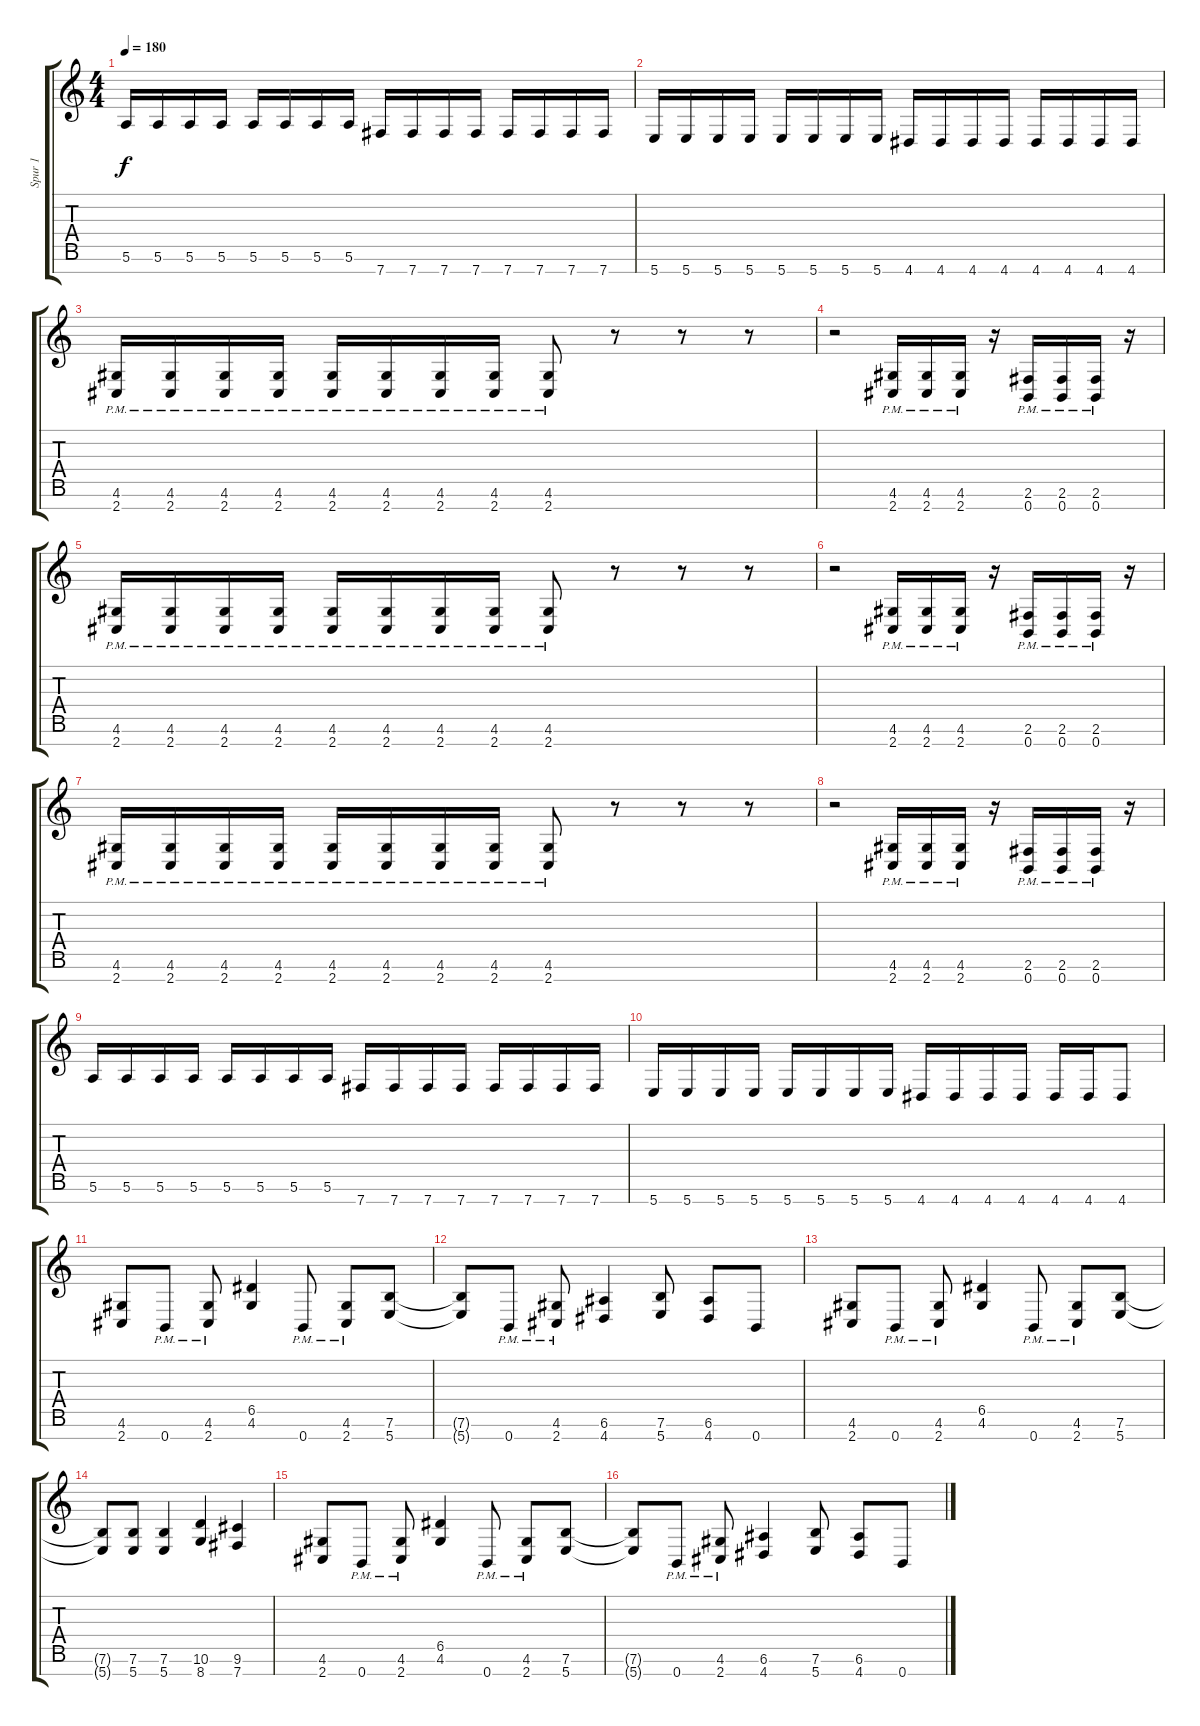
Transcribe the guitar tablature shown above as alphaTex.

\track ("Spur 1" "Spur 1") {instrument acousticguitarsteel}
\staff {score tabs}
\tuning (E4 B3 G3 D3 A2 E2 B1) {hide}
\ts (4 4)
\tempo 180
\clef g2
\ks c
5.6.16{dy f} 5.6.16 5.6.16 5.6.16 5.6.16 5.6.16 5.6.16 5.6.16 7.7.16 7.7.16 7.7.16 7.7.16 7.7.16 7.7.16 7.7.16 7.7.16 |
5.7.16 5.7.16 5.7.16 5.7.16 5.7.16 5.7.16 5.7.16 5.7.16 4.7.16 4.7.16 4.7.16 4.7.16 4.7.16 4.7.16 4.7.16 4.7.16 |
(4.6{pm} 2.7).16 (4.6{pm} 2.7).16 (4.6{pm} 2.7).16 (4.6{pm} 2.7).16 (4.6{pm} 2.7).16 (4.6{pm} 2.7).16 (4.6{pm} 2.7).16 (4.6{pm} 2.7).16 (4.6{pm} 2.7).8 r.8 r.8 r.8 |
r.2 (4.6{pm} 2.7{pm}).16 (4.6{pm} 2.7{pm}).16 (4.6{pm} 2.7{pm}).16 r.16 (2.6{pm} 0.7{pm}).16 (2.6{pm} 0.7{pm}).16 (2.6{pm} 0.7{pm}).16 r.16 |
(4.6{pm} 2.7).16 (4.6{pm} 2.7).16 (4.6{pm} 2.7).16 (4.6{pm} 2.7).16 (4.6{pm} 2.7).16 (4.6{pm} 2.7).16 (4.6{pm} 2.7).16 (4.6{pm} 2.7).16 (4.6{pm} 2.7).8 r.8 r.8 r.8 |
r.2 (4.6{pm} 2.7{pm}).16 (4.6{pm} 2.7{pm}).16 (4.6{pm} 2.7{pm}).16 r.16 (2.6{pm} 0.7{pm}).16 (2.6{pm} 0.7{pm}).16 (2.6{pm} 0.7{pm}).16 r.16 |
(4.6{pm} 2.7).16 (4.6{pm} 2.7).16 (4.6{pm} 2.7).16 (4.6{pm} 2.7).16 (4.6{pm} 2.7).16 (4.6{pm} 2.7).16 (4.6{pm} 2.7).16 (4.6{pm} 2.7).16 (4.6{pm} 2.7).8 r.8 r.8 r.8 |
r.2 (4.6{pm} 2.7{pm}).16 (4.6{pm} 2.7{pm}).16 (4.6{pm} 2.7{pm}).16 r.16 (2.6{pm} 0.7{pm}).16 (2.6{pm} 0.7{pm}).16 (2.6{pm} 0.7{pm}).16 r.16 |
5.6.16 5.6.16 5.6.16 5.6.16 5.6.16 5.6.16 5.6.16 5.6.16 7.7.16 7.7.16 7.7.16 7.7.16 7.7.16 7.7.16 7.7.16 7.7.16 |
5.7.16 5.7.16 5.7.16 5.7.16 5.7.16 5.7.16 5.7.16 5.7.16 4.7.16 4.7.16 4.7.16 4.7.16 4.7.16 4.7.16 4.7.8 |
(4.6 2.7).8 0.7{pm}.8 (4.6{pm} 2.7{pm}).8 (6.5 4.6).4 0.7{pm}.8 (4.6{pm} 2.7{pm}).8 (7.6 5.7).8 |
(7.6{t} 5.7{t}).8 0.7{pm}.8 (4.6{pm} 2.7{pm}).8 (6.6 4.7).4 (7.6 5.7).8 (6.6 4.7).8 0.7.8 |
(4.6 2.7).8 0.7{pm}.8 (4.6{pm} 2.7{pm}).8 (6.5 4.6).4 0.7{pm}.8 (4.6{pm} 2.7{pm}).8 (7.6 5.7).8 |
(7.6{t} 5.7{t}).8 (7.6 5.7).8 (7.6 5.7).4 (10.6 8.7).4 (9.6 7.7).4 |
(4.6 2.7).8 0.7{pm}.8 (4.6{pm} 2.7{pm}).8 (6.5 4.6).4 0.7{pm}.8 (4.6{pm} 2.7{pm}).8 (7.6 5.7).8 |
(7.6{t} 5.7{t}).8 0.7{pm}.8 (4.6{pm} 2.7{pm}).8 (6.6 4.7).4 (7.6 5.7).8 (6.6 4.7).8 0.7.8
